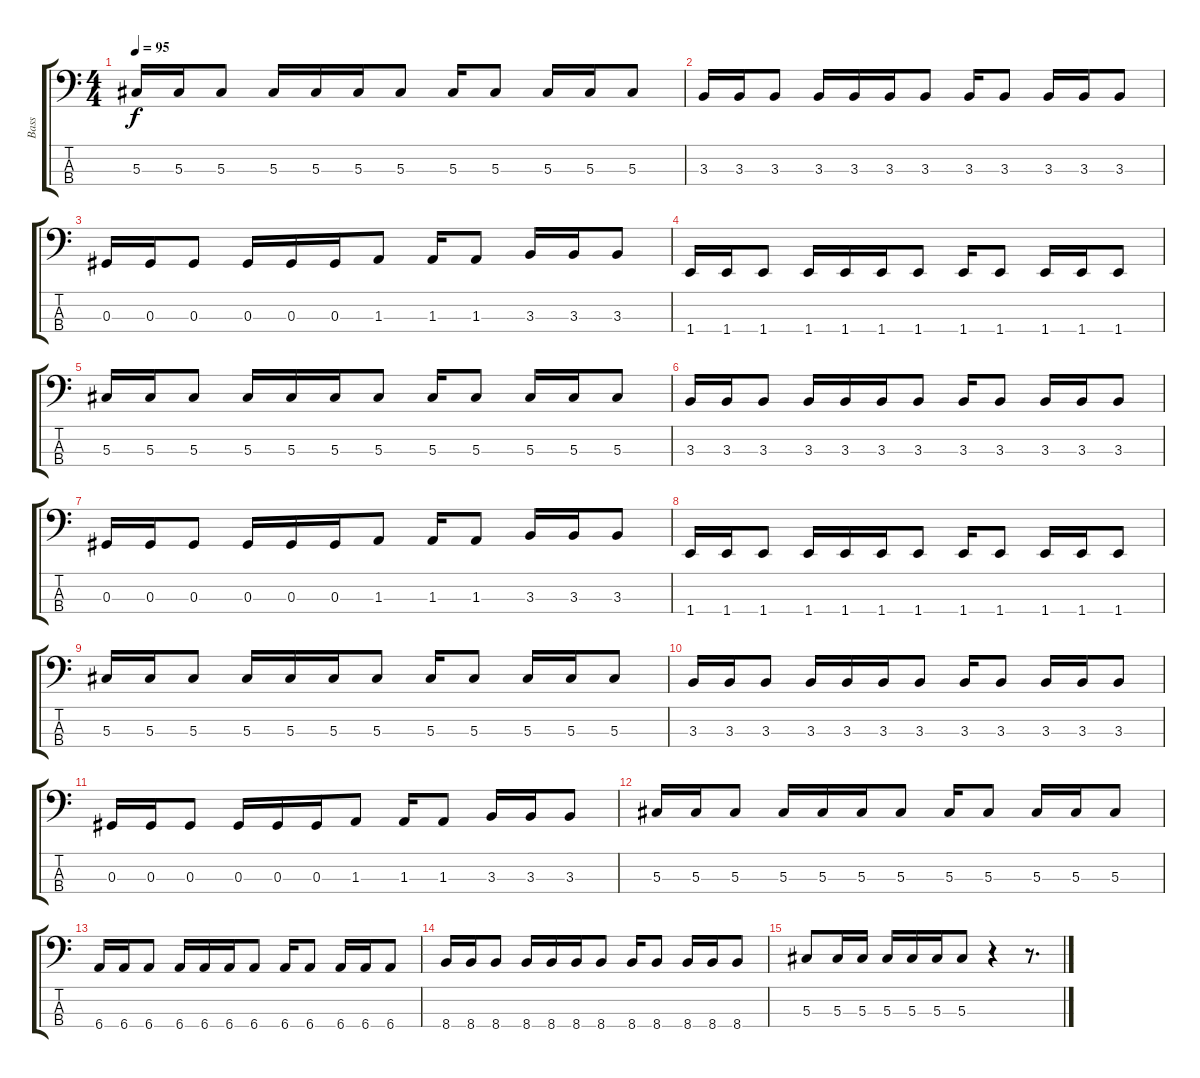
\track ("Bass" "Bass") {instrument electricbassfinger}
\staff {score tabs}
\tuning (Gb2 Db2 Ab1 Eb1) {hide}
\ts (4 4)
\tempo 95
\clef f4
\ks c
5.3.16{dy f} 5.3.16 5.3.8 5.3.16 5.3.16 5.3.16 5.3.8 5.3.16 5.3.8 5.3.16 5.3.16 5.3.8 |
3.3.16 3.3.16 3.3.8 3.3.16 3.3.16 3.3.16 3.3.8 3.3.16 3.3.8 3.3.16 3.3.16 3.3.8 |
0.3.16 0.3.16 0.3.8 0.3.16 0.3.16 0.3.16 1.3.8 1.3.16 1.3.8 3.3.16 3.3.16 3.3.8 |
1.4.16 1.4.16 1.4.8 1.4.16 1.4.16 1.4.16 1.4.8 1.4.16 1.4.8 1.4.16 1.4.16 1.4.8 |
5.3.16 5.3.16 5.3.8 5.3.16 5.3.16 5.3.16 5.3.8 5.3.16 5.3.8 5.3.16 5.3.16 5.3.8 |
3.3.16 3.3.16 3.3.8 3.3.16 3.3.16 3.3.16 3.3.8 3.3.16 3.3.8 3.3.16 3.3.16 3.3.8 |
0.3.16 0.3.16 0.3.8 0.3.16 0.3.16 0.3.16 1.3.8 1.3.16 1.3.8 3.3.16 3.3.16 3.3.8 |
1.4.16 1.4.16 1.4.8 1.4.16 1.4.16 1.4.16 1.4.8 1.4.16 1.4.8 1.4.16 1.4.16 1.4.8 |
5.3.16 5.3.16 5.3.8 5.3.16 5.3.16 5.3.16 5.3.8 5.3.16 5.3.8 5.3.16 5.3.16 5.3.8 |
3.3.16 3.3.16 3.3.8 3.3.16 3.3.16 3.3.16 3.3.8 3.3.16 3.3.8 3.3.16 3.3.16 3.3.8 |
0.3.16 0.3.16 0.3.8 0.3.16 0.3.16 0.3.16 1.3.8 1.3.16 1.3.8 3.3.16 3.3.16 3.3.8 |
5.3.16 5.3.16 5.3.8 5.3.16 5.3.16 5.3.16 5.3.8 5.3.16 5.3.8 5.3.16 5.3.16 5.3.8 |
6.4.16 6.4.16 6.4.8 6.4.16 6.4.16 6.4.16 6.4.8 6.4.16 6.4.8 6.4.16 6.4.16 6.4.8 |
8.4.16 8.4.16 8.4.8 8.4.16 8.4.16 8.4.16 8.4.8 8.4.16 8.4.8 8.4.16 8.4.16 8.4.8 |
5.3.8 5.3.16 5.3.16 5.3.16 5.3.16 5.3.16 5.3.8 r.4 r.8{d}
